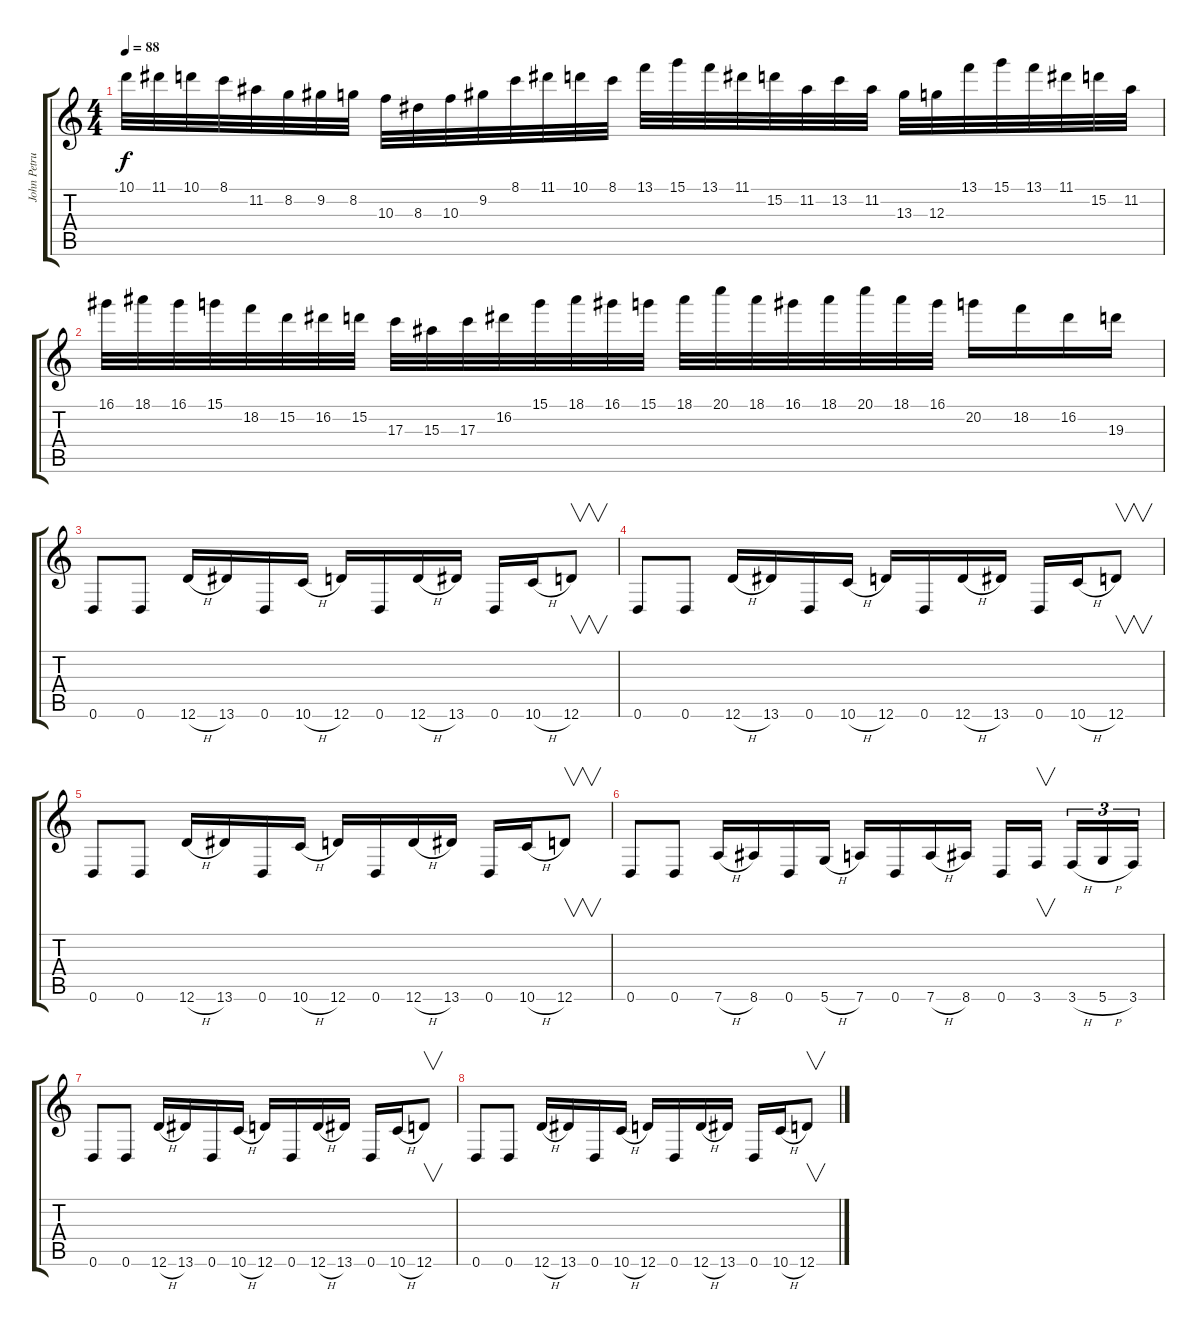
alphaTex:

\track ("John Petrucci - 6 Strings Guitar Dropped" "John Petru") {instrument acousticguitarsteel}
\staff {score tabs}
\tuning (E4 B3 G3 D3 A2 D2) {hide}
\ts (4 4)
\tempo 88
\clef g2
\ks c
10.1.32{dy f} 11.1.32 10.1.32 8.1.32 11.2.32 8.2.32 9.2.32 8.2.32 10.3.32 8.3.32 10.3.32 9.2.32 8.1.32 11.1.32 10.1.32 8.1.32 13.1.32 15.1.32 13.1.32 11.1.32 15.2.32 11.2.32 13.2.32 11.2.32 13.3.32 12.3.32 13.1.32 15.1.32 13.1.32 11.1.32 15.2.32 11.2.32 |
16.1.32 18.1.32 16.1.32 15.1.32 18.2.32 15.2.32 16.2.32 15.2.32 17.3.32 15.3.32 17.3.32 16.2.32 15.1.32 18.1.32 16.1.32 15.1.32 18.1.32 20.1.32 18.1.32 16.1.32 18.1.32 20.1.32 18.1.32 16.1.32 20.2.16 18.2.16 16.2.16 19.3.16 |
0.6.8 0.6.8 12.6{h}.16 13.6.16 0.6.16 10.6{h}.16 12.6.16 0.6.16 12.6{h}.16 13.6.16 0.6.16 10.6{h}.16 12.6.8{v} |
0.6.8 0.6.8 12.6{h}.16 13.6.16 0.6.16 10.6{h}.16 12.6.16 0.6.16 12.6{h}.16 13.6.16 0.6.16 10.6{h}.16 12.6.8{v} |
0.6.8 0.6.8 12.6{h}.16 13.6.16 0.6.16 10.6{h}.16 12.6.16 0.6.16 12.6{h}.16 13.6.16 0.6.16 10.6{h}.16 12.6.8{v} |
0.6.8 0.6.8 7.6{h}.16 8.6.16 0.6.16 5.6{h}.16 7.6.16 0.6.16 7.6{h}.16 8.6.16 0.6.16 3.6.16{v} 3.6{h}.16{tu (3 2)} 5.6{h}.16{tu (3 2)} 3.6.16{tu (3 2)} |
0.6.8 0.6.8 12.6{h}.16 13.6.16 0.6.16 10.6{h}.16 12.6.16 0.6.16 12.6{h}.16 13.6.16 0.6.16 10.6{h}.16 12.6.8{v} |
0.6.8 0.6.8 12.6{h}.16 13.6.16 0.6.16 10.6{h}.16 12.6.16 0.6.16 12.6{h}.16 13.6.16 0.6.16 10.6{h}.16 12.6.8{v}
